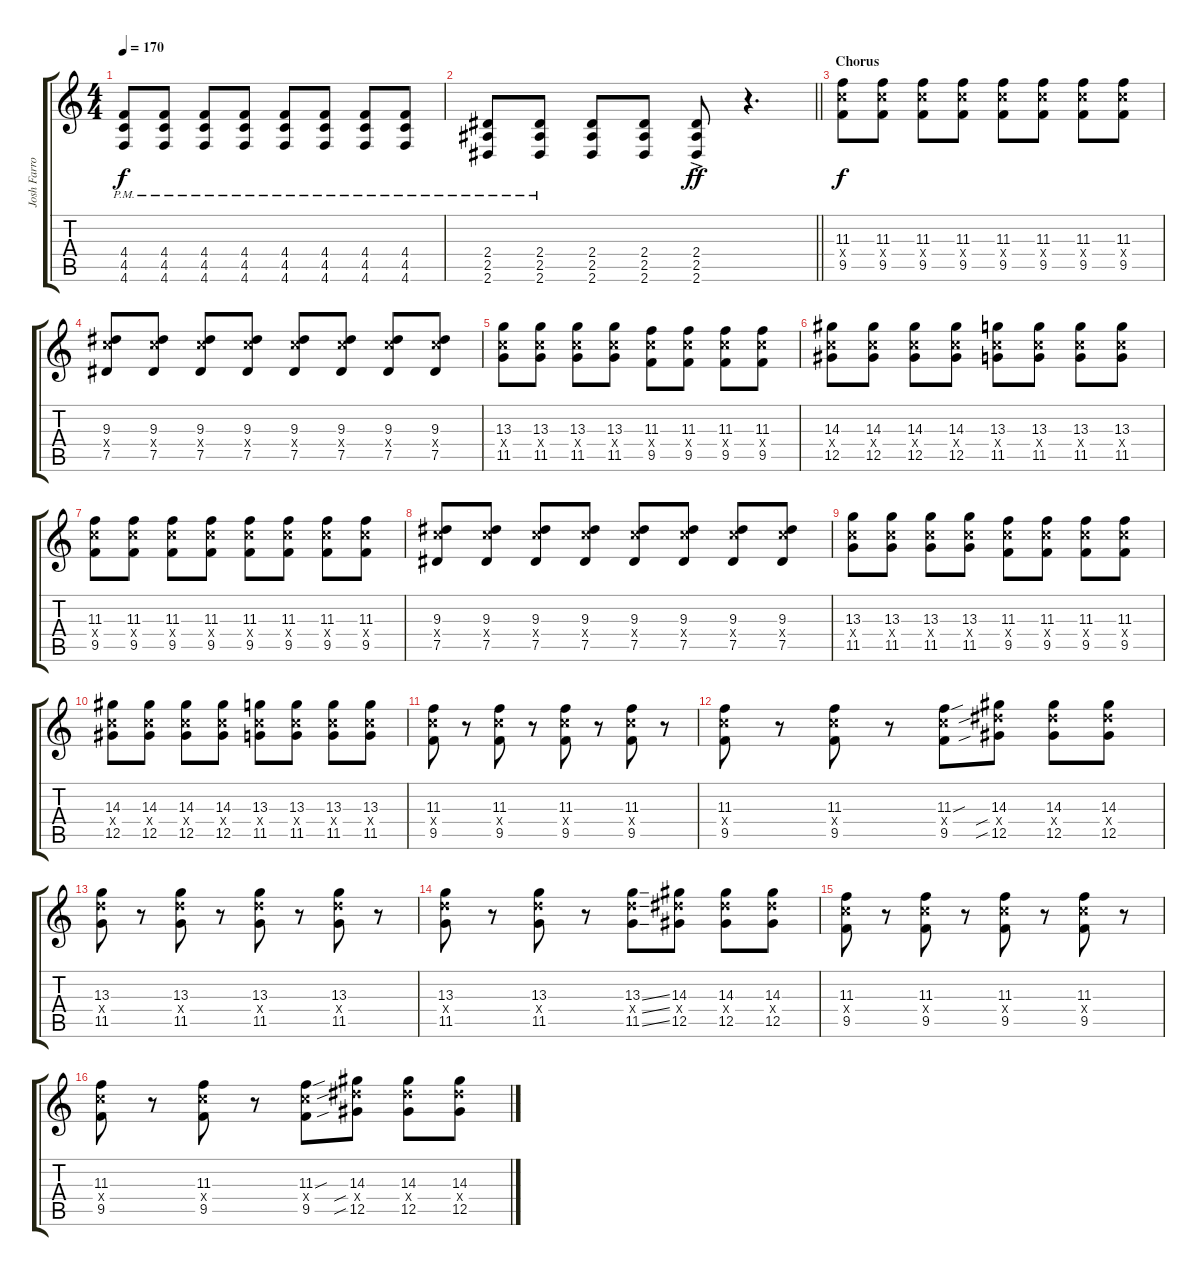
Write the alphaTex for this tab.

\track ("Josh Farro (Lead Guitar)" "Josh Farro") {instrument distortionguitar}
\staff {score tabs}
\tuning (Eb4 Bb3 Gb3 Db3 Ab2 Db2) {hide}
\ts (4 4)
\section ("" "")
\tempo 170
\clef g2
\ks c
(4.4{pm} 4.5{pm} 4.6{pm}).8{dy f} (4.4{pm} 4.5{pm} 4.6{pm}).8 (4.4{pm} 4.5{pm} 4.6{pm}).8 (4.4{pm} 4.5{pm} 4.6{pm}).8 (4.4{pm} 4.5{pm} 4.6{pm}).8 (4.4{pm} 4.5{pm} 4.6{pm}).8 (4.4{pm} 4.5{pm} 4.6{pm}).8 (4.4{pm} 4.5{pm} 4.6{pm}).8 |
\barLineRight lightlight
(2.4{pm} 2.5{pm} 2.6{pm}).8 (2.4{pm} 2.5{pm} 2.6{pm}).8 (2.4 2.5 2.6).8 (2.4 2.5 2.6).8 (2.4{ac} 2.5 2.6).8{dy ff} r.4{d} |
\section ("" "Chorus")
(11.3 11.4{x} 9.5).8{dy f} (11.3 11.4{x} 9.5).8 (11.3 11.4{x} 9.5).8 (11.3 11.4{x} 9.5).8 (11.3 11.4{x} 9.5).8 (11.3 11.4{x} 9.5).8 (11.3 11.4{x} 9.5).8 (11.3 11.4{x} 9.5).8 |
(9.3 11.4{x} 7.5).8 (9.3 11.4{x} 7.5).8 (9.3 11.4{x} 7.5).8 (9.3 11.4{x} 7.5).8 (9.3 11.4{x} 7.5).8 (9.3 11.4{x} 7.5).8 (9.3 11.4{x} 7.5).8 (9.3 11.4{x} 7.5).8 |
(13.3 11.4{x} 11.5).8 (13.3 11.4{x} 11.5).8 (13.3 11.4{x} 11.5).8 (13.3 11.4{x} 11.5).8 (11.3 11.4{x} 9.5).8 (11.3 11.4{x} 9.5).8 (11.3 11.4{x} 9.5).8 (11.3 11.4{x} 9.5).8 |
(14.3 11.4{x} 12.5).8 (14.3 11.4{x} 12.5).8 (14.3 11.4{x} 12.5).8 (14.3 11.4{x} 12.5).8 (13.3 11.4{x} 11.5).8 (13.3 11.4{x} 11.5).8 (13.3 11.4{x} 11.5).8 (13.3 11.4{x} 11.5).8 |
(11.3 11.4{x} 9.5).8 (11.3 11.4{x} 9.5).8 (11.3 11.4{x} 9.5).8 (11.3 11.4{x} 9.5).8 (11.3 11.4{x} 9.5).8 (11.3 11.4{x} 9.5).8 (11.3 11.4{x} 9.5).8 (11.3 11.4{x} 9.5).8 |
(9.3 11.4{x} 7.5).8 (9.3 11.4{x} 7.5).8 (9.3 11.4{x} 7.5).8 (9.3 11.4{x} 7.5).8 (9.3 11.4{x} 7.5).8 (9.3 11.4{x} 7.5).8 (9.3 11.4{x} 7.5).8 (9.3 11.4{x} 7.5).8 |
(13.3 11.4{x} 11.5).8 (13.3 11.4{x} 11.5).8 (13.3 11.4{x} 11.5).8 (13.3 11.4{x} 11.5).8 (11.3 11.4{x} 9.5).8 (11.3 11.4{x} 9.5).8 (11.3 11.4{x} 9.5).8 (11.3 11.4{x} 9.5).8 |
(14.3 11.4{x} 12.5).8 (14.3 11.4{x} 12.5).8 (14.3 11.4{x} 12.5).8 (14.3 11.4{x} 12.5).8 (13.3 11.4{x} 11.5).8 (13.3 11.4{x} 11.5).8 (13.3 11.4{x} 11.5).8 (13.3 11.4{x} 11.5).8 |
(11.3 11.4{x} 9.5).8 r.8 (11.3 11.4{x} 9.5).8 r.8 (11.3 11.4{x} 9.5).8 r.8 (11.3 11.4{x} 9.5).8 r.8 |
(11.3 11.4{x} 9.5).8 r.8 (11.3 11.4{x} 9.5).8 r.8 (11.3{sou} 11.4{x} 9.5).8 (14.3 14.4{sib x} 12.5{sib}).8 (14.3 14.4{x} 12.5).8 (14.3 14.4{x} 12.5).8 |
(13.3 13.4{x} 11.5).8 r.8 (13.3 13.4{x} 11.5).8 r.8 (13.3 13.4{x} 11.5).8 r.8 (13.3 13.4{x} 11.5).8 r.8 |
(13.3 13.4{x} 11.5).8 r.8 (13.3 13.4{x} 11.5).8 r.8 (13.3{ss} 13.4{ss x} 11.5{ss}).8 (14.3 14.4{x} 12.5).8 (14.3 14.4{x} 12.5).8 (14.3 14.4{x} 12.5).8 |
(11.3 11.4{x} 9.5).8 r.8 (11.3 11.4{x} 9.5).8 r.8 (11.3 11.4{x} 9.5).8 r.8 (11.3 11.4{x} 9.5).8 r.8 |
(11.3 11.4{x} 9.5).8 r.8 (11.3 11.4{x} 9.5).8 r.8 (11.3{sou} 11.4{x} 9.5).8 (14.3 14.4{sib x} 12.5{sib}).8 (14.3 14.4{x} 12.5).8 (14.3 14.4{x} 12.5).8
